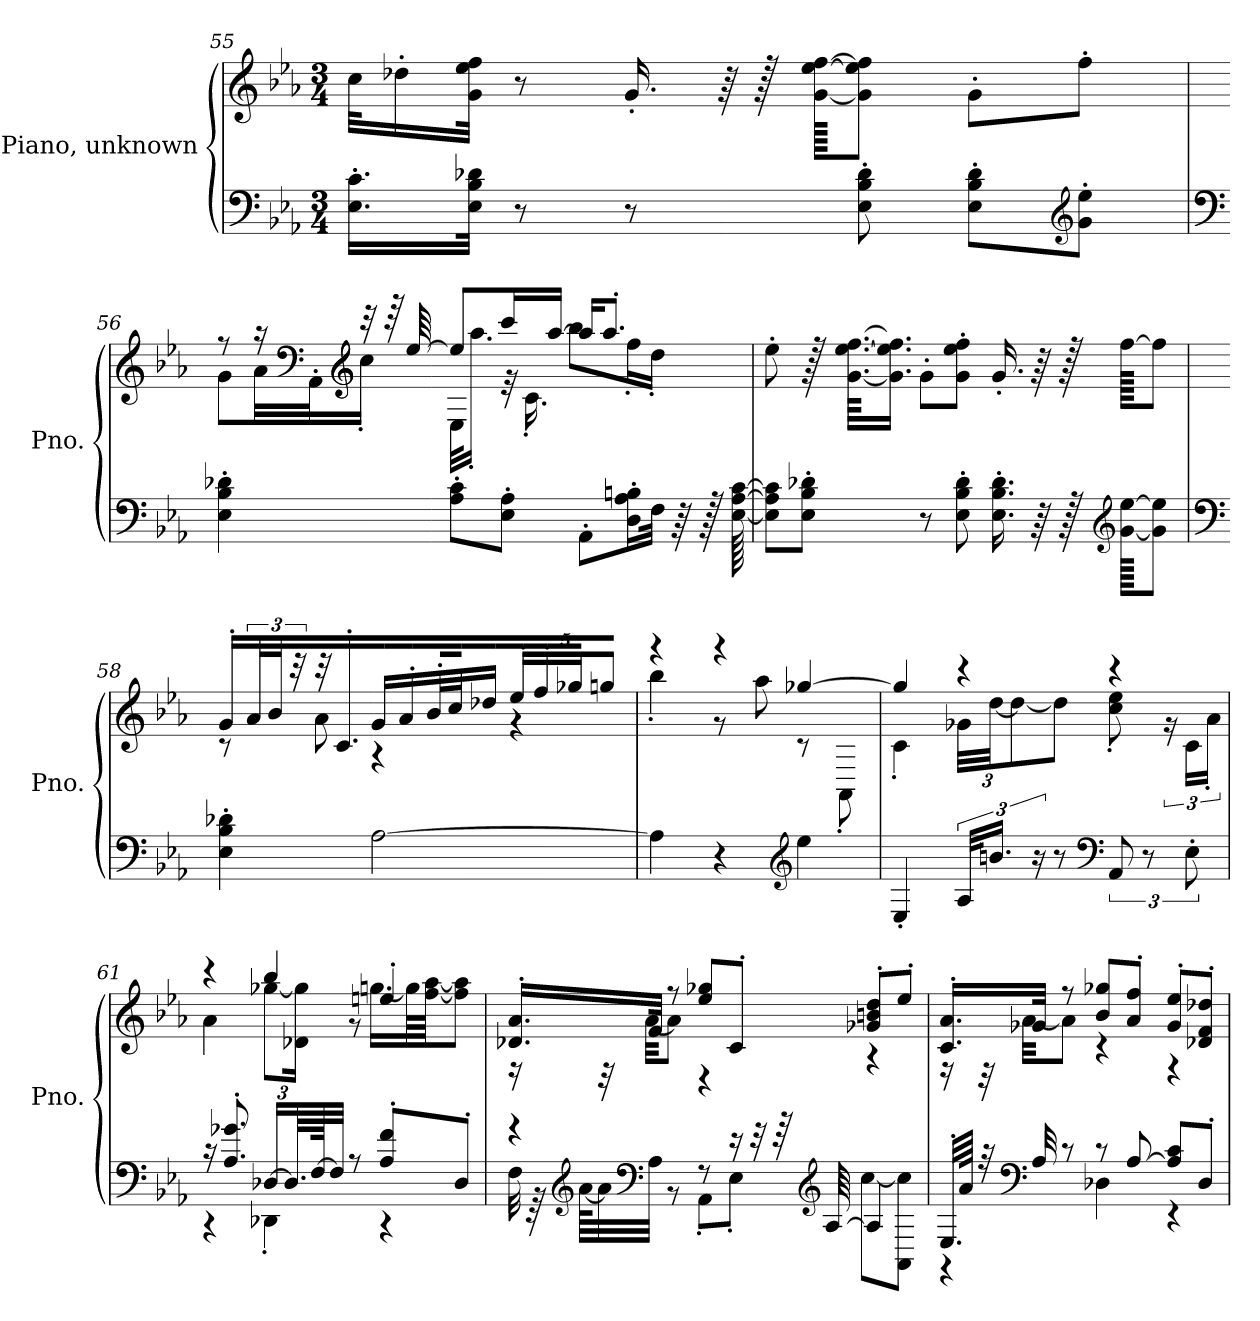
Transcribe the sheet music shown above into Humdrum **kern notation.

**kern	**kern
*part1	*part1
*staff2	*staff1
*I"Piano, unknown	*
*I'Pno.	*
!!LO:LB:g=z
*clefF4	*clefG2
*k[b-e-a-]	*k[b-e-a-]
*M3/4	*M3/4
=55	=55
16.E-\' 16.c\'LL	32cc\KLL
.	16dd-X'\
32E-\ 32B-\ 32d-X\JJk	32g\ 32ee-\ 32ff\JJk
8r	8r
8r	16.g'/
.	64r
.	128r
.	[128g\ [128ee-\ [128ff\KKKKL
8E-\' 8B-\' 8d-\'	8g\] 8ee-\] 8ff\]J
8E-\' 8B-\' 8d-\'L	8g'\L
*clefG2	*
8g\' 8ee-\'J	8ff'\J
=56	=56
*clefF4	*
*	*^
4E-\' 4B-\' 4d-X\'	8r	8g\L
.	16r	32a-\LL
*	*clefF4	*
.	.	32AA-'\J
*	*clefG2	*
.	32r	16cc'\JJ
.	64r	.
.	[64ee-/	.
8A-\' 8c\'L	8ee-/L]	32E-\KLL
.	.	16.aa-'\JJ
8E-\' 8A-\'J	16ccc/L	32r
.	.	16.c'\
.	[16aa-/JJ	.
8AA-'\L	16aa-/KL]	8bb-\L
.	8.aa-'/J	.
16D\' 16A-\' 16Bn\'L	.	16ff'\L
32F\JJk	.	16dd'\JJ
64r	.	.
128r	.	.
[128E-\ [128A-\ [128c\	.	.
*	*v	*v
!!LO:LB:g=z
=57	=57
8E-\] 8A-\] 8c\]L	8ee-'\
8E-\' 8B-\' 8d-X\'J	128r
.	[64.g\ [64.ee-\ [64.ff\KKLL
.	16.g\] 16.ee-\] 16.ff\]JJ
8r	8g'\L
8E-\' 8B-\' 8d-\'	8g\' 8ee-\' 8ff\'J
16.E-\' 16.B-\' 16.d-\'	16.g'/
64r	64r
128r	128r
*clefG2	*
[128g\ [128ee-\KKKKL	[128ff\KKKKL
8g\] 8ee-\]J	8ff\J]
=58	=58
*clefF4	*
*	*^
4E-\' 4B-\' 4d-X\'	16g'/LL	8r
.	48a-/L	.
.	48b-/JJJ	.
.	48r	.
.	32r	8a-\
.	16.c'/	.
[2A-\	16g/LL	4r
.	16a-'/	.
.	32b-'/L	.
.	32cc/J	.
.	16dd-X/JJ	.
*	*Xbrackettup	*
.	20ee-'/LL	4r
.	20ff'/	.
.	20gg-X/J	.
.	10ggn/J	.
!!LO:PB:g=z	!!
=59	=59	=59
4A-\]	4r	4bb-'\
4r	4r	8r
.	.	8aa-\
*clefG2	*	*
4ee-\	[4gg-X/	8r
.	.	8AA-'\
=60	=60	=60
4E-'/	4gg-/]	4c'\
48A-/KLL	4r	48g-X\LLL
24.bn/JJ	.	[48dd\JJ
.	.	12dd\_
24r	.	.
8r	.	8dd\J]
*clefF4	*	*
12AA-/	4r	8cc\' 8ee-\'
12r	.	.
*	*	*brackettup
.	.	24r
12E-'\	.	24c\LL
.	.	24a-'\JJ
=61	=61	=61
*^	*	*
16r	4r	4r	4a-\
8.A-/' 8.g-X/'	.	.	.
*	*	*	*Xbrackettup
[16D-X/LL	4DD-X'\	4bb-/	[12gg-X\L
64.D-/LL]	.	.	.
.	.	.	24d-X\ 24gg-\]Jk
[128F/JK	.	.	.
32F/JJJ]	.	.	.
8r	.	.	8r
8A-/' 8f/'L	4r	4een'/	[16.ggn\LL
.	.	.	64gg\LL]
.	.	.	[64ff\ [64aa-\JJJ
8D-'/J	.	.	8ff\] 8aa-\]J
!!LO:LB:g=z	!!
=62	=62	=62	=62
4r	32F\	16.d-X/' 16.a-/'LL	16r
.	64r	.	.
*clefG2	*	*	*
.	[64a-\KLLL	.	.
.	32a-\]	.	32r
*clefF4	*	*	*
.	32A-\JJJ	32f/JJk	[32a-\KKL
.	8r	8r	8a-\J]
8r	8AA-'\L	8ee-/ 8gg-X/L	4r
16r	8E-'\J	8c'/J	.
32r	.	.	.
64r	.	.	.
*clefG2	*	*	*
[64A-/	.	.	.
4A-/]	[8cc\L	8g-X/' 8bn/' 8dd/'L	4r
.	8AA-\ 8cc\]J	8ee-'/J	.
=63	=63	=63	=63
32.E-'/LLL	4r	16.c/' 16.a-/'LL	16r
64a-/JJJk	.	.	.
32r	.	.	32r
*clefF4	*	*	*
32A-/	.	32g-X/JJk	[32a-\KKL
8r	.	8r	8a-\J]
8r	4D-X\	8b-/ 8gg-X/L	4r
[8A-/	.	8a-/' 8ff/'J	.
8A-/] 8c/L	4r	8g-/' 8ee-/'L	4r
8D-'/J	.	8d-X/' 8f/' 8dd-X/'J	.
*v	*v	*	*
*	*v	*v
=	=
*-	*-
